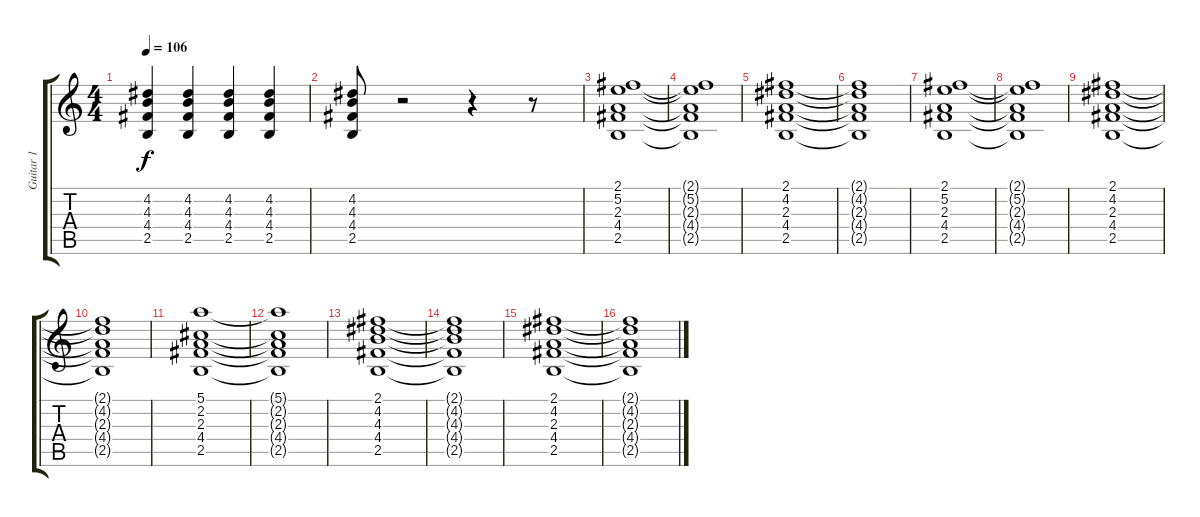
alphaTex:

\track ("Guitar 1" "Guitar 1") {instrument electricguitarclean}
\staff {score tabs}
\tuning (E4 B3 G3 D3 A2 E2) {hide}
\ts (4 4)
\tempo 106
\clef g2
\ks c
(4.2 4.3 4.4 2.5).4{dy f} (4.2 4.3 4.4 2.5).4 (4.2 4.3 4.4 2.5).4 (4.2 4.3 4.4 2.5).4 |
(4.2 4.3 4.4 2.5).8 r.2 r.4 r.8 |
(2.1 5.2 2.3 4.4 2.5).1 |
(2.1{t} 5.2{t} 2.3{t} 4.4{t} 2.5{t}).1 |
(2.1 4.2 2.3 4.4 2.5).1 |
(2.1{t} 4.2{t} 2.3{t} 4.4{t} 2.5{t}).1 |
(2.1 5.2 2.3 4.4 2.5).1 |
(2.1{t} 5.2{t} 2.3{t} 4.4{t} 2.5{t}).1 |
(2.1 4.2 2.3 4.4 2.5).1 |
(2.1{t} 4.2{t} 2.3{t} 4.4{t} 2.5{t}).1 |
(5.1 2.2 2.3 4.4 2.5).1 |
(5.1{t} 2.2{t} 2.3{t} 4.4{t} 2.5{t}).1 |
(2.1 4.2 4.3 4.4 2.5).1 |
(2.1{t} 4.2{t} 4.3{t} 4.4{t} 2.5{t}).1 |
(2.1 4.2 2.3 4.4 2.5).1 |
(2.1{t} 4.2{t} 2.3{t} 4.4{t} 2.5{t}).1
